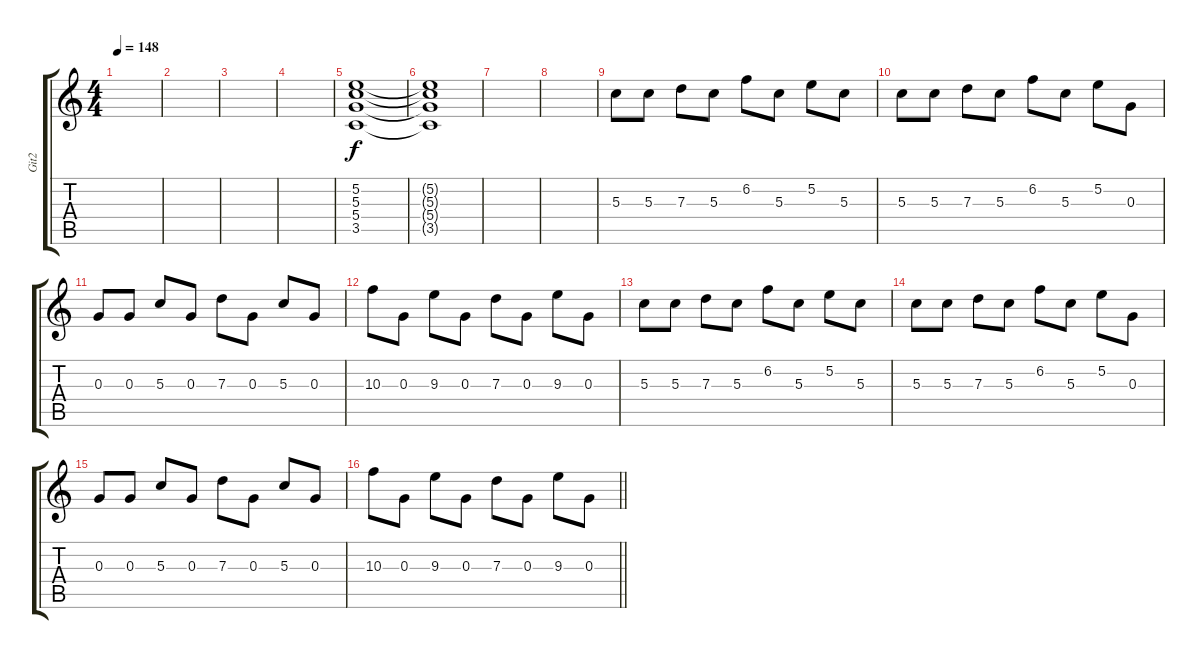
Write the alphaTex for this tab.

\track ("Git2" "Git2") {instrument distortionguitar}
\staff {score tabs}
\tuning (E4 B3 G3 D3 A2 E2) {hide}
\ts (4 4)
\tempo 148
\clef g2
\ks c
|
|
|
|
(5.2 5.3 5.4 3.5).1{instrument distortionguitar} |
(5.2{t} 5.3{t} 5.4{t} 3.5{t}).1 |
|
|
5.3.8 5.3.8 7.3.8 5.3.8 6.2.8 5.3.8 5.2.8 5.3.8 |
5.3.8 5.3.8 7.3.8 5.3.8 6.2.8 5.3.8 5.2.8 0.3.8 |
0.3.8 0.3.8 5.3.8 0.3.8 7.3.8 0.3.8 5.3.8 0.3.8 |
10.3.8 0.3.8 9.3.8 0.3.8 7.3.8 0.3.8 9.3.8 0.3.8 |
5.3.8 5.3.8 7.3.8 5.3.8 6.2.8 5.3.8 5.2.8 5.3.8 |
5.3.8 5.3.8 7.3.8 5.3.8 6.2.8 5.3.8 5.2.8 0.3.8 |
0.3.8 0.3.8 5.3.8 0.3.8 7.3.8 0.3.8 5.3.8 0.3.8 |
\barLineRight lightlight
10.3.8 0.3.8 9.3.8 0.3.8 7.3.8 0.3.8 9.3.8 0.3.8
